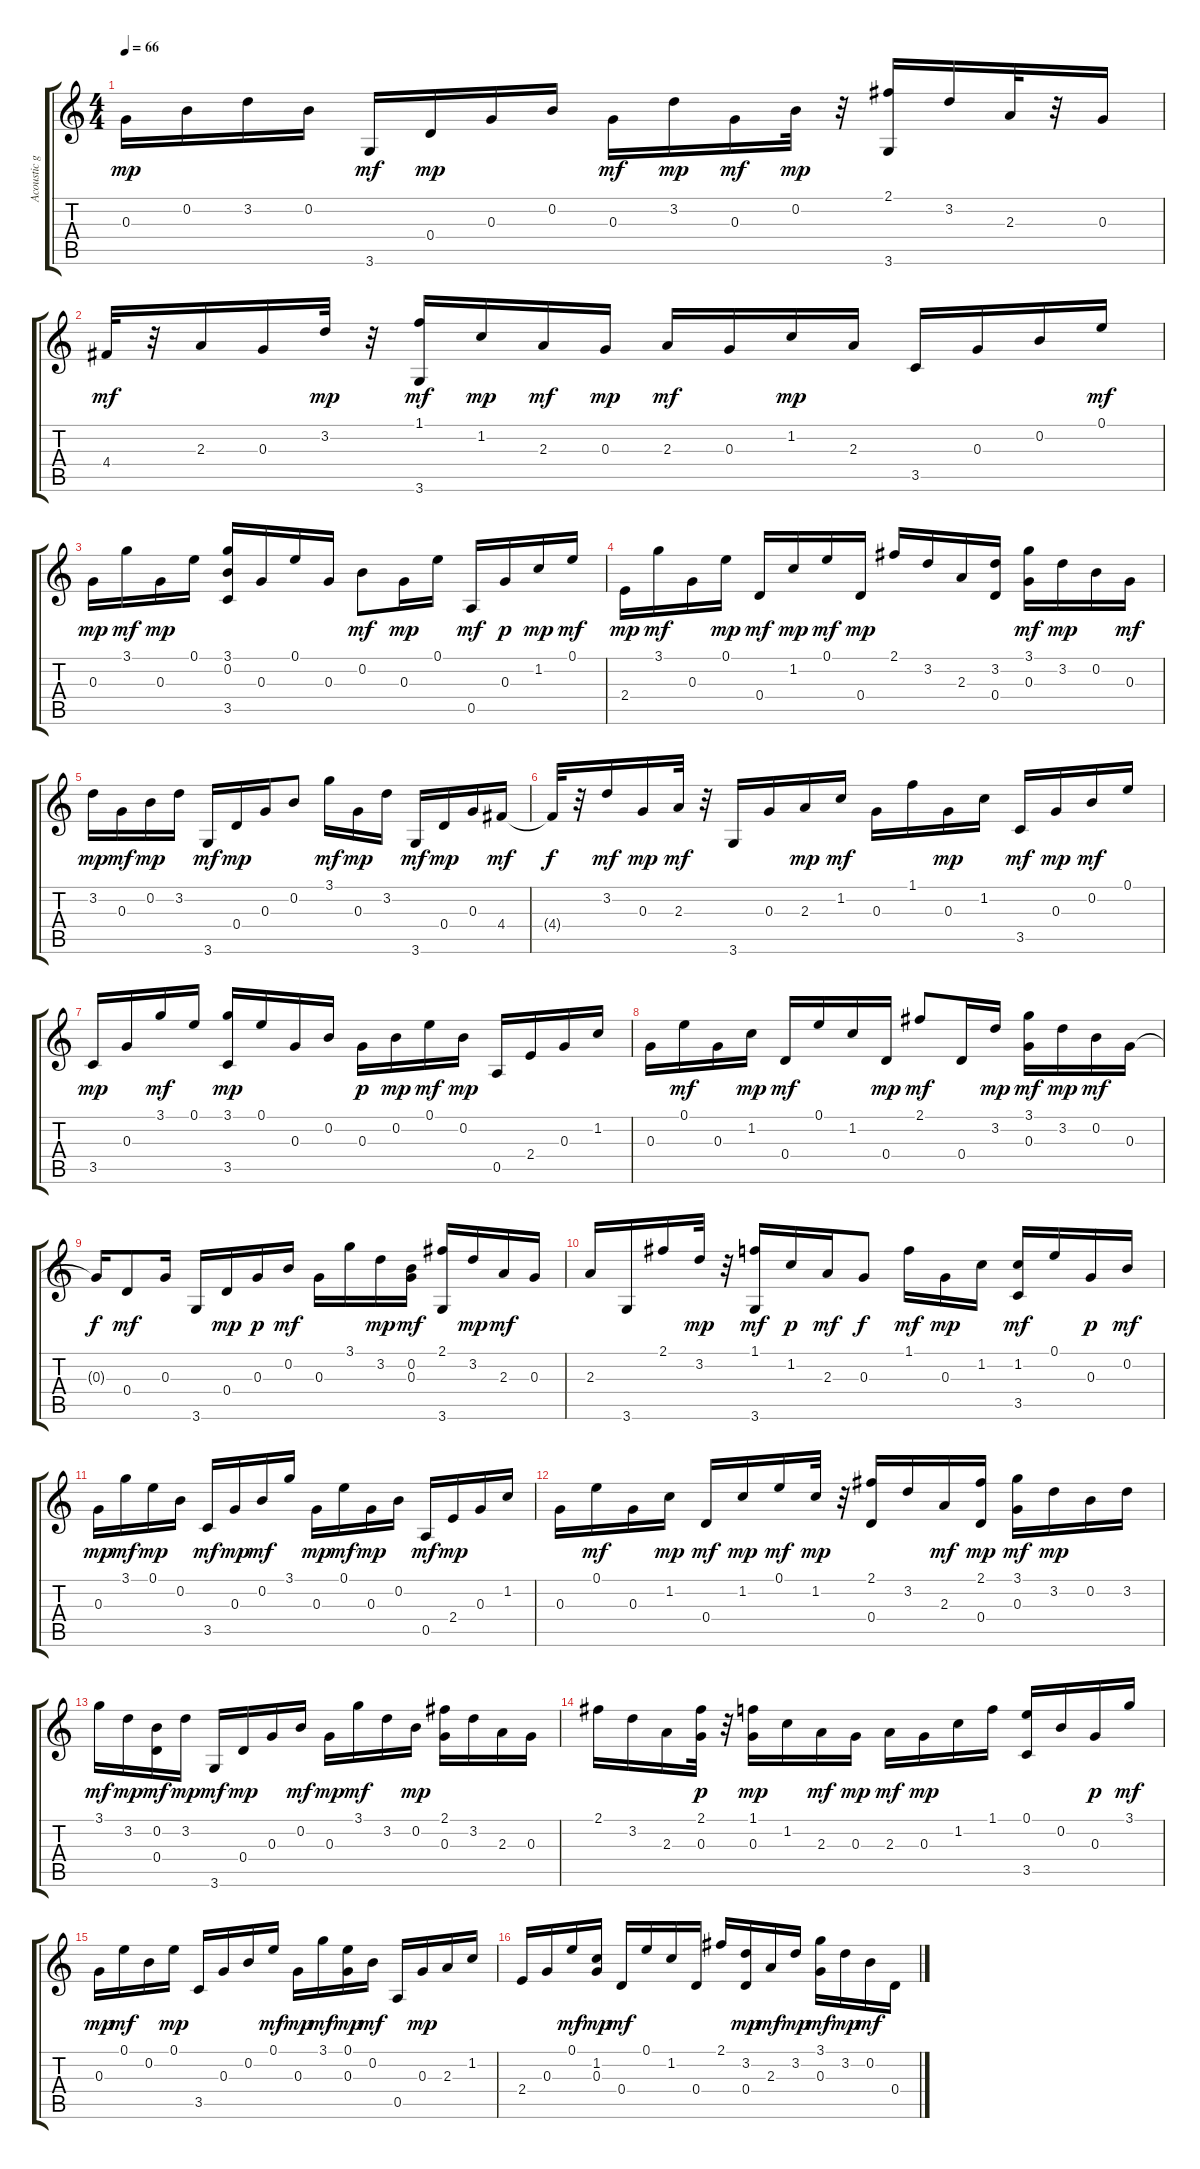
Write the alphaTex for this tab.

\track ("Acoustic guitar" "Acoustic g") {instrument acousticguitarnylon}
\staff {score tabs}
\tuning (E4 B3 G3 D3 A2 E2) {hide}
\ts (4 4)
\tempo 66
\clef g2
\ks c
0.3.16{dy mp} 0.2.16 3.2.16 0.2.16 3.6.16{dy mf} 0.4.16{dy mp} 0.3.16 0.2.16 0.3.16{dy mf} 3.2.16{dy mp} 0.3.16{dy mf} 0.2.32{dy mp} r.32 (2.1 3.6).16 3.2.16 2.3.32 r.32 0.3.16 |
4.4.32{dy mf} r.32 2.3.16 0.3.16 3.2.32{dy mp} r.32 (1.1 3.6).16{dy mf} 1.2.16{dy mp} 2.3.16{dy mf} 0.3.16{dy mp} 2.3.16{dy mf} 0.3.16 1.2.16{dy mp} 2.3.16 3.5.16 0.3.16 0.2.16 0.1.16{dy mf} |
0.3.16{dy mp} 3.1.16{dy mf} 0.3.16{dy mp} 0.1.16 (3.1 0.2 3.5).16 0.3.16 0.1.16 0.3.16 0.2.8{dy mf} 0.3.16{dy mp} 0.1.16 0.5.16{dy mf} 0.3.16{dy p} 1.2.16{dy mp} 0.1.16{dy mf} |
2.4.16{dy mp} 3.1.16{dy mf} 0.3.16 0.1.16{dy mp} 0.4.16{dy mf} 1.2.16{dy mp} 0.1.16{dy mf} 0.4.16{dy mp} 2.1.16 3.2.16 2.3.16 (3.2 0.4).16 (3.1 0.3).16{dy mf} 3.2.16{dy mp} 0.2.16 0.3.16{dy mf} |
3.2.16{dy mp} 0.3.16{dy mf} 0.2.16{dy mp} 3.2.16 3.6.16{dy mf} 0.4.16{dy mp} 0.3.16 0.2.8 3.1.16{dy mf} 0.3.16{dy mp} 3.2.16 3.6.16{dy mf} 0.4.16{dy mp} 0.3.16 4.4.16{dy mf} |
4.4{t}.32{dy f} r.32 3.2.16{dy mf} 0.3.16{dy mp} 2.3.32{dy mf} r.32 3.6.16 0.3.16 2.3.16{dy mp} 1.2.16{dy mf} 0.3.16 1.1.16 0.3.16{dy mp} 1.2.16 3.5.16{dy mf} 0.3.16{dy mp} 0.2.16{dy mf} 0.1.16 |
3.5.16{dy mp} 0.3.16 3.1.16{dy mf} 0.1.16 (3.1 3.5).16{dy mp} 0.1.16 0.3.16 0.2.16 0.3.16{dy p} 0.2.16{dy mp} 0.1.16{dy mf} 0.2.16{dy mp} 0.5.16 2.4.16 0.3.16 1.2.16 |
0.3.16 0.1.16{dy mf} 0.3.16 1.2.16{dy mp} 0.4.16{dy mf} 0.1.16 1.2.16 0.4.16{dy mp} 2.1.8{dy mf} 0.4.16 3.2.16{dy mp} (3.1 0.3).16{dy mf} 3.2.16{dy mp} 0.2.16{dy mf} 0.3.16 |
0.3{t}.16{dy f} 0.4.8{dy mf} 0.3.16 3.6.16 0.4.16{dy mp} 0.3.16{dy p} 0.2.16{dy mf} 0.3.16 3.1.16 3.2.16{dy mp} (0.2 0.3).16{dy mf} (2.1 3.6).16 3.2.16{dy mp} 2.3.16{dy mf} 0.3.16 |
2.3.16 3.6.16 2.1.16 3.2.32{dy mp} r.32 (1.1 3.6).16{dy mf} 1.2.16{dy p} 2.3.16{dy mf} 0.3.8{dy f} 1.1.16{dy mf} 0.3.16{dy mp} 1.2.16 (1.2 3.5).16{dy mf} 0.1.16 0.3.16{dy p} 0.2.16{dy mf} |
0.3.16{dy mp} 3.1.16{dy mf} 0.1.16{dy mp} 0.2.16 3.5.16{dy mf} 0.3.16{dy mp} 0.2.16{dy mf} 3.1.16 0.3.16{dy mp} 0.1.16{dy mf} 0.3.16{dy mp} 0.2.16 0.5.16{dy mf} 2.4.16{dy mp} 0.3.16 1.2.16 |
0.3.16 0.1.16{dy mf} 0.3.16 1.2.16{dy mp} 0.4.16{dy mf} 1.2.16{dy mp} 0.1.16{dy mf} 1.2.32{dy mp} r.32 (2.1 0.4).16 3.2.16 2.3.16{dy mf} (2.1 0.4).16{dy mp} (3.1 0.3).16{dy mf} 3.2.16{dy mp} 0.2.16 3.2.16 |
3.1.16{dy mf} 3.2.16{dy mp} (0.2 0.4).16{dy mf} 3.2.16{dy mp} 3.6.16{dy mf} 0.4.16{dy mp} 0.3.16 0.2.16{dy mf} 0.3.16{dy mp} 3.1.16{dy mf} 3.2.16 0.2.16{dy mp} (2.1 0.3).16 3.2.16 2.3.16 0.3.16 |
2.1.16 3.2.16 2.3.16 (2.1 0.3).32{dy p} r.32 (1.1 0.3).16{dy mp} 1.2.16 2.3.16{dy mf} 0.3.16{dy mp} 2.3.16{dy mf} 0.3.16{dy mp} 1.2.16 1.1.16 (0.1 3.5).16 0.2.16 0.3.16{dy p} 3.1.16{dy mf} |
0.3.16{dy mp} 0.1.16{dy mf} 0.2.16 0.1.16{dy mp} 3.5.16 0.3.16 0.2.16 0.1.16{dy mf} 0.3.16{dy mp} 3.1.16{dy mf} (0.1 0.3).16{dy mp} 0.2.16{dy mf} 0.5.16 0.3.16{dy mp} 2.3.16 1.2.16 |
2.4.16 0.3.16 0.1.16{dy mf} (1.2 0.3).16{dy mp} 0.4.16{dy mf} 0.1.16 1.2.16 0.4.16 2.1.16 (3.2 0.4).16{dy mp} 2.3.16{dy mf} 3.2.16{dy mp} (3.1 0.3).16{dy mf} 3.2.16{dy mp} 0.2.16{dy mf} 0.4.16
